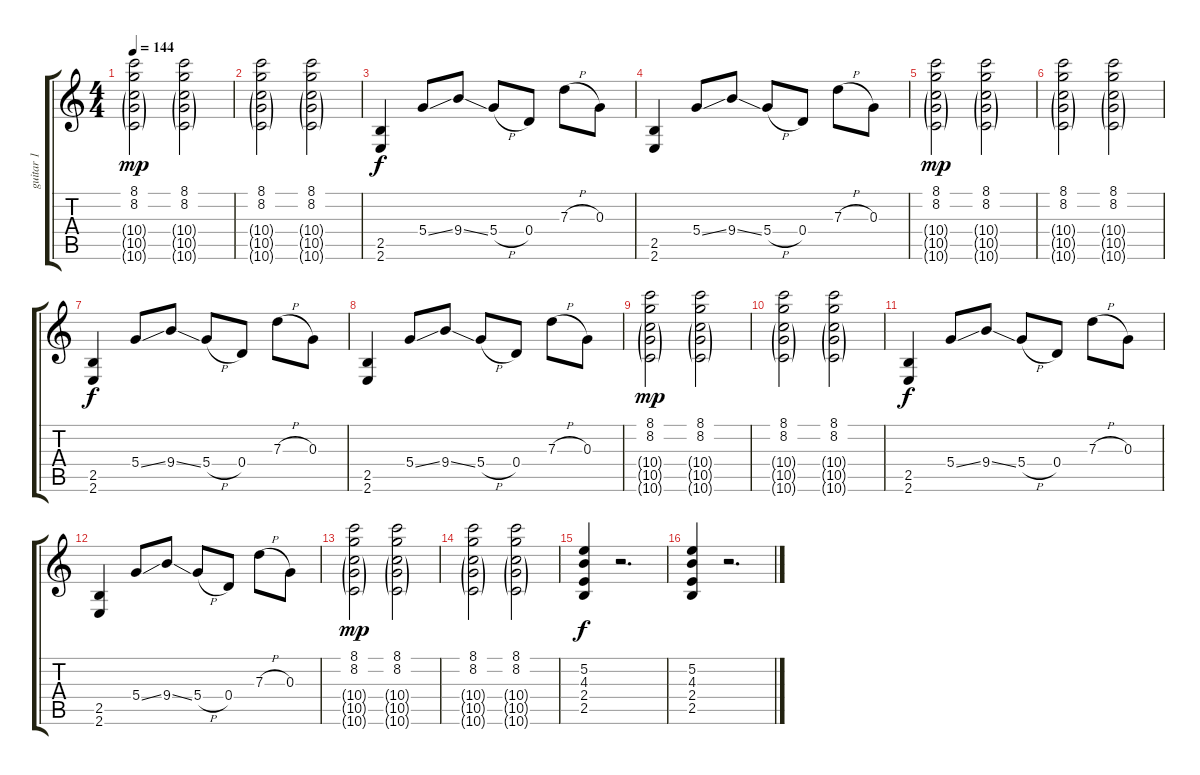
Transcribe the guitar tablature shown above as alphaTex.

\track ("guitar 1" "guitar 1") {instrument electricguitarclean}
\staff {score tabs}
\tuning (E4 B3 G3 D3 A2 D2) {hide}
\ts (4 4)
\tempo 144
\clef g2
\ks c
(8.1 8.2 10.4{g} 10.5{g} 10.6{g}).2{dy mp volume 11 instrument overdrivenguitar} (8.1 8.2 10.4{g} 10.5{g} 10.6{g}).2 |
(8.1 8.2 10.4{g} 10.5{g} 10.6{g}).2 (8.1 8.2 10.4{g} 10.5{g} 10.6{g}).2 |
(2.5 2.6).4{dy f} 5.4{ss}.8 9.4{ss}.8 5.4{h}.8 0.4.8 7.3{h}.8 0.3.8 |
(2.5 2.6).4 5.4{ss}.8 9.4{ss}.8 5.4{h}.8 0.4.8 7.3{h}.8 0.3.8 |
(8.1 8.2 10.4{g} 10.5{g} 10.6{g}).2{dy mp instrument overdrivenguitar} (8.1 8.2 10.4{g} 10.5{g} 10.6{g}).2 |
(8.1 8.2 10.4{g} 10.5{g} 10.6{g}).2 (8.1 8.2 10.4{g} 10.5{g} 10.6{g}).2 |
(2.5 2.6).4{dy f} 5.4{ss}.8 9.4{ss}.8 5.4{h}.8 0.4.8 7.3{h}.8 0.3.8 |
(2.5 2.6).4 5.4{ss}.8 9.4{ss}.8 5.4{h}.8 0.4.8 7.3{h}.8 0.3.8 |
(8.1 8.2 10.4{g} 10.5{g} 10.6{g}).2{dy mp instrument overdrivenguitar} (8.1 8.2 10.4{g} 10.5{g} 10.6{g}).2 |
(8.1 8.2 10.4{g} 10.5{g} 10.6{g}).2 (8.1 8.2 10.4{g} 10.5{g} 10.6{g}).2 |
(2.5 2.6).4{dy f} 5.4{ss}.8 9.4{ss}.8 5.4{h}.8 0.4.8 7.3{h}.8 0.3.8 |
(2.5 2.6).4 5.4{ss}.8 9.4{ss}.8 5.4{h}.8 0.4.8 7.3{h}.8 0.3.8 |
(8.1 8.2 10.4{g} 10.5{g} 10.6{g}).2{dy mp instrument overdrivenguitar} (8.1 8.2 10.4{g} 10.5{g} 10.6{g}).2 |
(8.1 8.2 10.4{g} 10.5{g} 10.6{g}).2 (8.1 8.2 10.4{g} 10.5{g} 10.6{g}).2 |
(5.2 4.3 2.4 2.5).4{dy f} r.2{d} |
(5.2 4.3 2.4 2.5).4 r.2{d}
